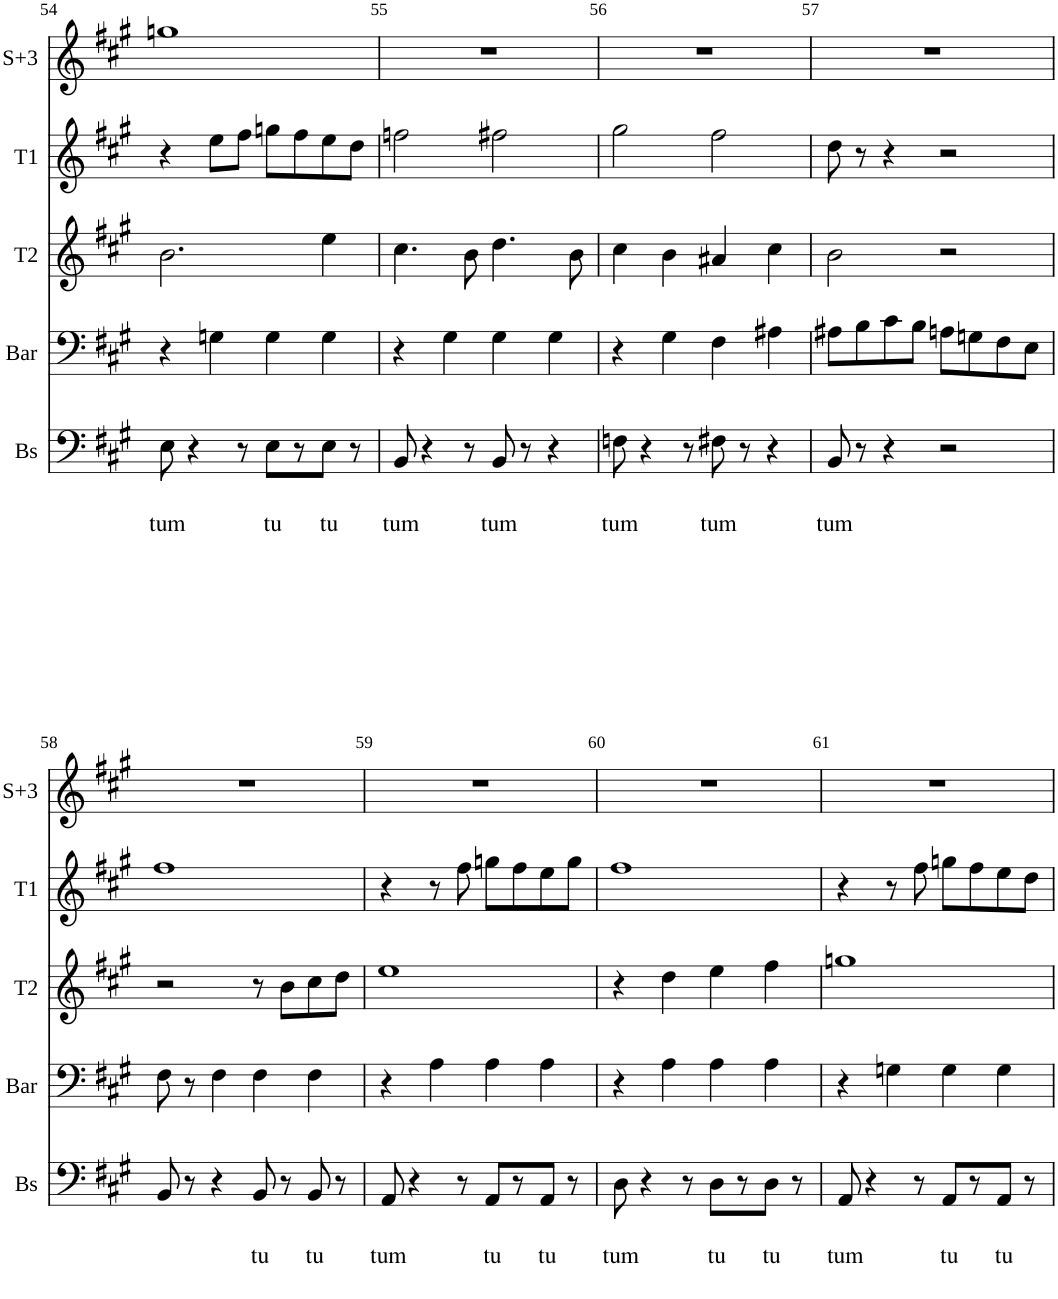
**kern	**text	**text	**kern	**kern	**kern	**kern
*part5	*part5	*part5	*part4	*part3	*part2	*part1
*staff5	*staff5	*staff5	*staff4	*staff3	*staff2	*staff1
*I"Basso	*	*	*I"Baritono	*I"Ten 2	*I"Ten 1	*I"Soli+trio
*I'Bs	*	*	*I'Bar	*I'T2	*I'T1	*I'S+3
!!LO:PB:g=z
*clefF4	*	*	*clefF4	*clefG2	*clefG2	*clefG2
*k[f#c#g#]	*	*	*k[f#c#g#]	*k[f#c#g#]	*k[f#c#g#]	*k[f#c#g#]
*A:	*	*	*A:	*A:	*A:	*A:
*M4/4	*	*	*M4/4	*M4/4	*M4/4	*M4/4
*met(c)	*	*	*met(c)	*met(c)	*met(c)	*met(c)
=54	=54	=54	=54	=54	=54	=54
!	!	!LO:LY:b	!	!	!	!
8E\	.	tum	4r	2.b\	4r	1ggn
4r	.	.	.	.	.	.
.	.	.	4Gn\	.	8ee\L	.
8r	.	.	.	.	8ff#\J	.
!	!	!LO:LY:b	!	!	!	!
8E\L	.	tu	4G\	.	8ggn\L	.
8r	.	.	.	.	8ff#\	.
!	!	!LO:LY:b	!	!	!	!
8E\J	.	tu	4G\	4ee\	8ee\	.
8r	.	.	.	.	8dd\J	.
=55	=55	=55	=55	=55	=55	=55
!	!	!LO:LY:b	!	!	!	!
8BB/	.	tum	4r	4.cc#\	2ffn\	1r
4r	.	.	.	.	.	.
.	.	.	4G#\	.	.	.
8r	.	.	.	8b\	.	.
!	!	!LO:LY:b	!	!	!	!
8BB/	.	tum	4G#\	4.dd\	2ff#X\	.
8r	.	.	.	.	.	.
4r	.	.	4G#\	.	.	.
.	.	.	.	8b\	.	.
=56	=56	=56	=56	=56	=56	=56
!	!	!LO:LY:b	!	!	!	!
8Fn\	.	tum	4r	4cc#\	2gg#\	1r
4r	.	.	.	.	.	.
.	.	.	4G#\	4b\	.	.
8r	.	.	.	.	.	.
!	!	!LO:LY:b	!	!	!	!
8F#X\	.	tum	4F#\	4a#X/	2ff#\	.
8r	.	.	.	.	.	.
4r	.	.	4A#X\	4cc#\	.	.
=57	=57	=57	=57	=57	=57	=57
!	!	!LO:LY:b	!	!	!	!
8BB/	.	tum	8A#X\L	2b\	8dd\	1r
8r	.	.	8B\	.	8r	.
4r	.	.	8c#\	.	4r	.
.	.	.	8B\J	.	.	.
2r	.	.	8An\L	2r	2r	.
.	.	.	8Gn\	.	.	.
.	.	.	8F#\	.	.	.
.	.	.	8E\J	.	.	.
!!LO:LB:g=z
=58	=58	=58	=58	=58	=58	=58
8BB/	.	.	8F#\	2r	1ff#	1r
8r	.	.	8r	.	.	.
4r	.	.	4F#\	.	.	.
!	!	!LO:LY:b	!	!	!	!
8BB/	.	tu	4F#\	8r	.	.
8r	.	.	.	8b\L	.	.
!	!	!LO:LY:b	!	!	!	!
8BB/	.	tu	4F#\	8cc#\	.	.
8r	.	.	.	8dd\J	.	.
=59	=59	=59	=59	=59	=59	=59
!	!	!LO:LY:b	!	!	!	!
8AA/	.	tum	4r	1ee	4r	1r
4r	.	.	.	.	.	.
.	.	.	4A\	.	8r	.
8r	.	.	.	.	8ff#\	.
!	!	!LO:LY:b	!	!	!	!
8AA/L	.	tu	4A\	.	8ggn\L	.
8r	.	.	.	.	8ff#\	.
!	!	!LO:LY:b	!	!	!	!
8AA/J	.	tu	4A\	.	8ee\	.
8r	.	.	.	.	8gg\J	.
=60	=60	=60	=60	=60	=60	=60
!	!	!LO:LY:b	!	!	!	!
8D\	.	tum	4r	4r	1ff#	1r
4r	.	.	.	.	.	.
.	.	.	4A\	4dd\	.	.
8r	.	.	.	.	.	.
!	!	!LO:LY:b	!	!	!	!
8D\L	.	tu	4A\	4ee\	.	.
8r	.	.	.	.	.	.
!	!	!LO:LY:b	!	!	!	!
8D\J	.	tu	4A\	4ff#\	.	.
8r	.	.	.	.	.	.
=61	=61	=61	=61	=61	=61	=61
!	!	!LO:LY:b	!	!	!	!
8AA/	.	tum	4r	1ggn	4r	1r
4r	.	.	.	.	.	.
.	.	.	4Gn\	.	8r	.
8r	.	.	.	.	8ff#\	.
!	!	!LO:LY:b	!	!	!	!
8AA/L	.	tu	4G\	.	8ggn\L	.
8r	.	.	.	.	8ff#\	.
!	!	!LO:LY:b	!	!	!	!
8AA/J	.	tu	4G\	.	8ee\	.
8r	.	.	.	.	8dd\J	.
=	=	=	=	=	=	=
*-	*-	*-	*-	*-	*-	*-
